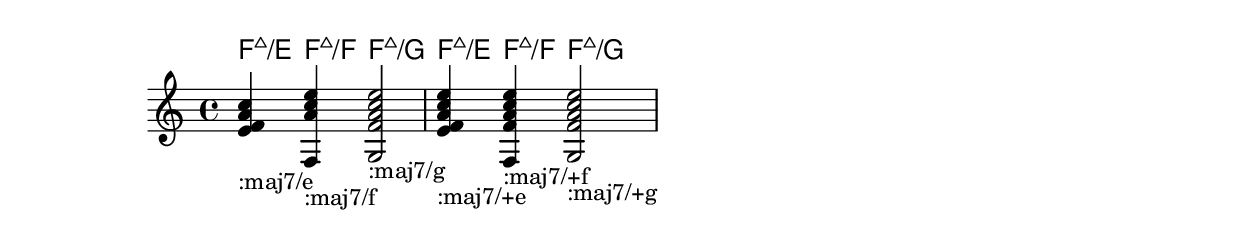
\version "2.7.39"

\header {

  texidoc = "In ignatzek inversions, a note is dropped down to act as the
bass note of the chord. Bass note may be also added explicitly.  
Above the staff: computed chord names. Below staff: entered chord name. 
"

}


bladidbla = \chordmode { 
  f4:maj7/e_":maj7/e" f:maj7/f_":maj7/f" f2:maj7/g_":maj7/g"
  f4:maj7/+e_":maj7/+e" f:maj7/+f_":maj7/+f" f2:maj7/+g_":maj7/+g"
}

<<
  \context ChordNames \bladidbla
  \context Voice \bladidbla
>>
